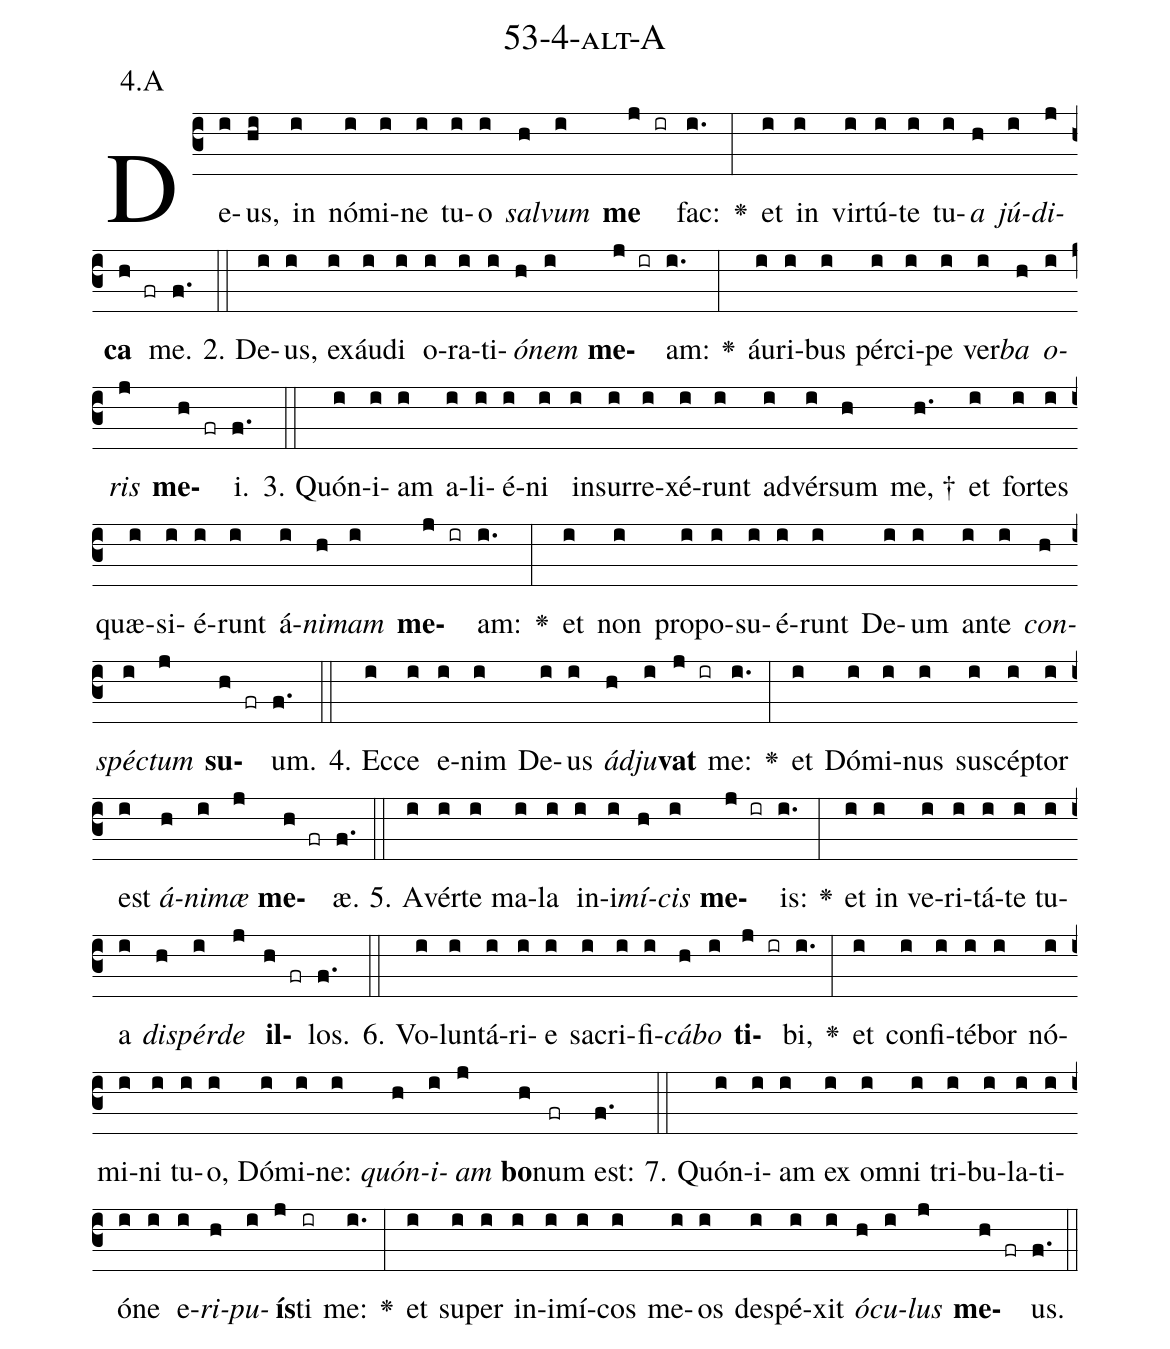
name: 53-4-alt-A;
annotation: 4.A;
%%
(c3)De(i)us,(hi) in(i) nó(i)mi(i)ne(i) tu(i)o(i) <i>sal</i>(h)<i>vum</i>(i) <b>me</b>(j ir) fac:(i.) <v>\greheightstar</v>(:) et(i) in(i) vir(i)tú(i)te(i) tu(i)<i>a</i>(h) <i>jú</i>(i)<i>di</i>(j)<b>ca</b>(h fr) me.(f.) (::)
2. De(i)us,(i) ex(i)áu(i)di(i) o(i)ra(i)ti(i)<i>ó</i>(h)<i>nem</i>(i) <b>me</b>(j ir)am:(i.) <v>\greheightstar</v>(:) áu(i)ri(i)bus(i) pér(i)ci(i)pe(i) ver(i)<i>ba</i>(h) <i>o</i>(i)<i>ris</i>(j) <b>me</b>(h fr)i.(f.) (::)
3. Quón(i)i(i)am(i) a(i)li(i)é(i)ni(i) in(i)sur(i)re(i)xé(i)runt(i) ad(i)vér(i)sum(h) me, †(h.) et(i) for(i)tes(i) quæ(i)si(i)é(i)runt(i) á(i)<i>ni</i>(h)<i>mam</i>(i) <b>me</b>(j ir)am:(i.) <v>\greheightstar</v>(:) et(i) non(i) pro(i)po(i)su(i)é(i)runt(i) De(i)um(i) an(i)te(i) <i>con</i>(h)<i>spéc</i>(i)<i>tum</i>(j) <b>su</b>(h fr)um.(f.) (::)
4. Ec(i)ce(i) e(i)nim(i) De(i)us(i) <i>ád</i>(h)<i>ju</i>(i)<b>vat</b>(j ir) me:(i.) <v>\greheightstar</v>(:) et(i) Dó(i)mi(i)nus(i) su(i)scép(i)tor(i) est(i) <i>á</i>(h)<i>ni</i>(i)<i>mæ</i>(j) <b>me</b>(h fr)æ.(f.) (::)
5. A(i)vér(i)te(i) ma(i)la(i) in(i)i(i)<i>mí</i>(h)<i>cis</i>(i) <b>me</b>(j ir)is:(i.) <v>\greheightstar</v>(:) et(i) in(i) ve(i)ri(i)tá(i)te(i) tu(i)a(i) <i>dis</i>(h)<i>pér</i>(i)<i>de</i>(j) <b>il</b>(h fr)los.(f.) (::)
6. Vo(i)lun(i)tá(i)ri(i)e(i) sa(i)cri(i)fi(i)<i>cá</i>(h)<i>bo</i>(i) <b>ti</b>(j ir)bi,(i.) <v>\greheightstar</v>(:) et(i) con(i)fi(i)té(i)bor(i) nó(i)mi(i)ni(i) tu(i)o,(i) Dó(i)mi(i)ne:(i) <i>quón</i>(h)<i>i</i>(i)<i>am</i>(j) <b>bo</b>(h)num(fr) est:(f.) (::)
7. Quón(i)i(i)am(i) ex(i) om(i)ni(i) tri(i)bu(i)la(i)ti(i)ó(i)ne(i) e(i)<i>ri</i>(h)<i>pu</i>(i)<b>ís</b>(j)ti(ir) me:(i.) <v>\greheightstar</v>(:) et(i) su(i)per(i) in(i)i(i)mí(i)cos(i) me(i)os(i) de(i)spé(i)xit(i) <i>ó</i>(h)<i>cu</i>(i)<i>lus</i>(j) <b>me</b>(h fr)us.(f.) (::)
